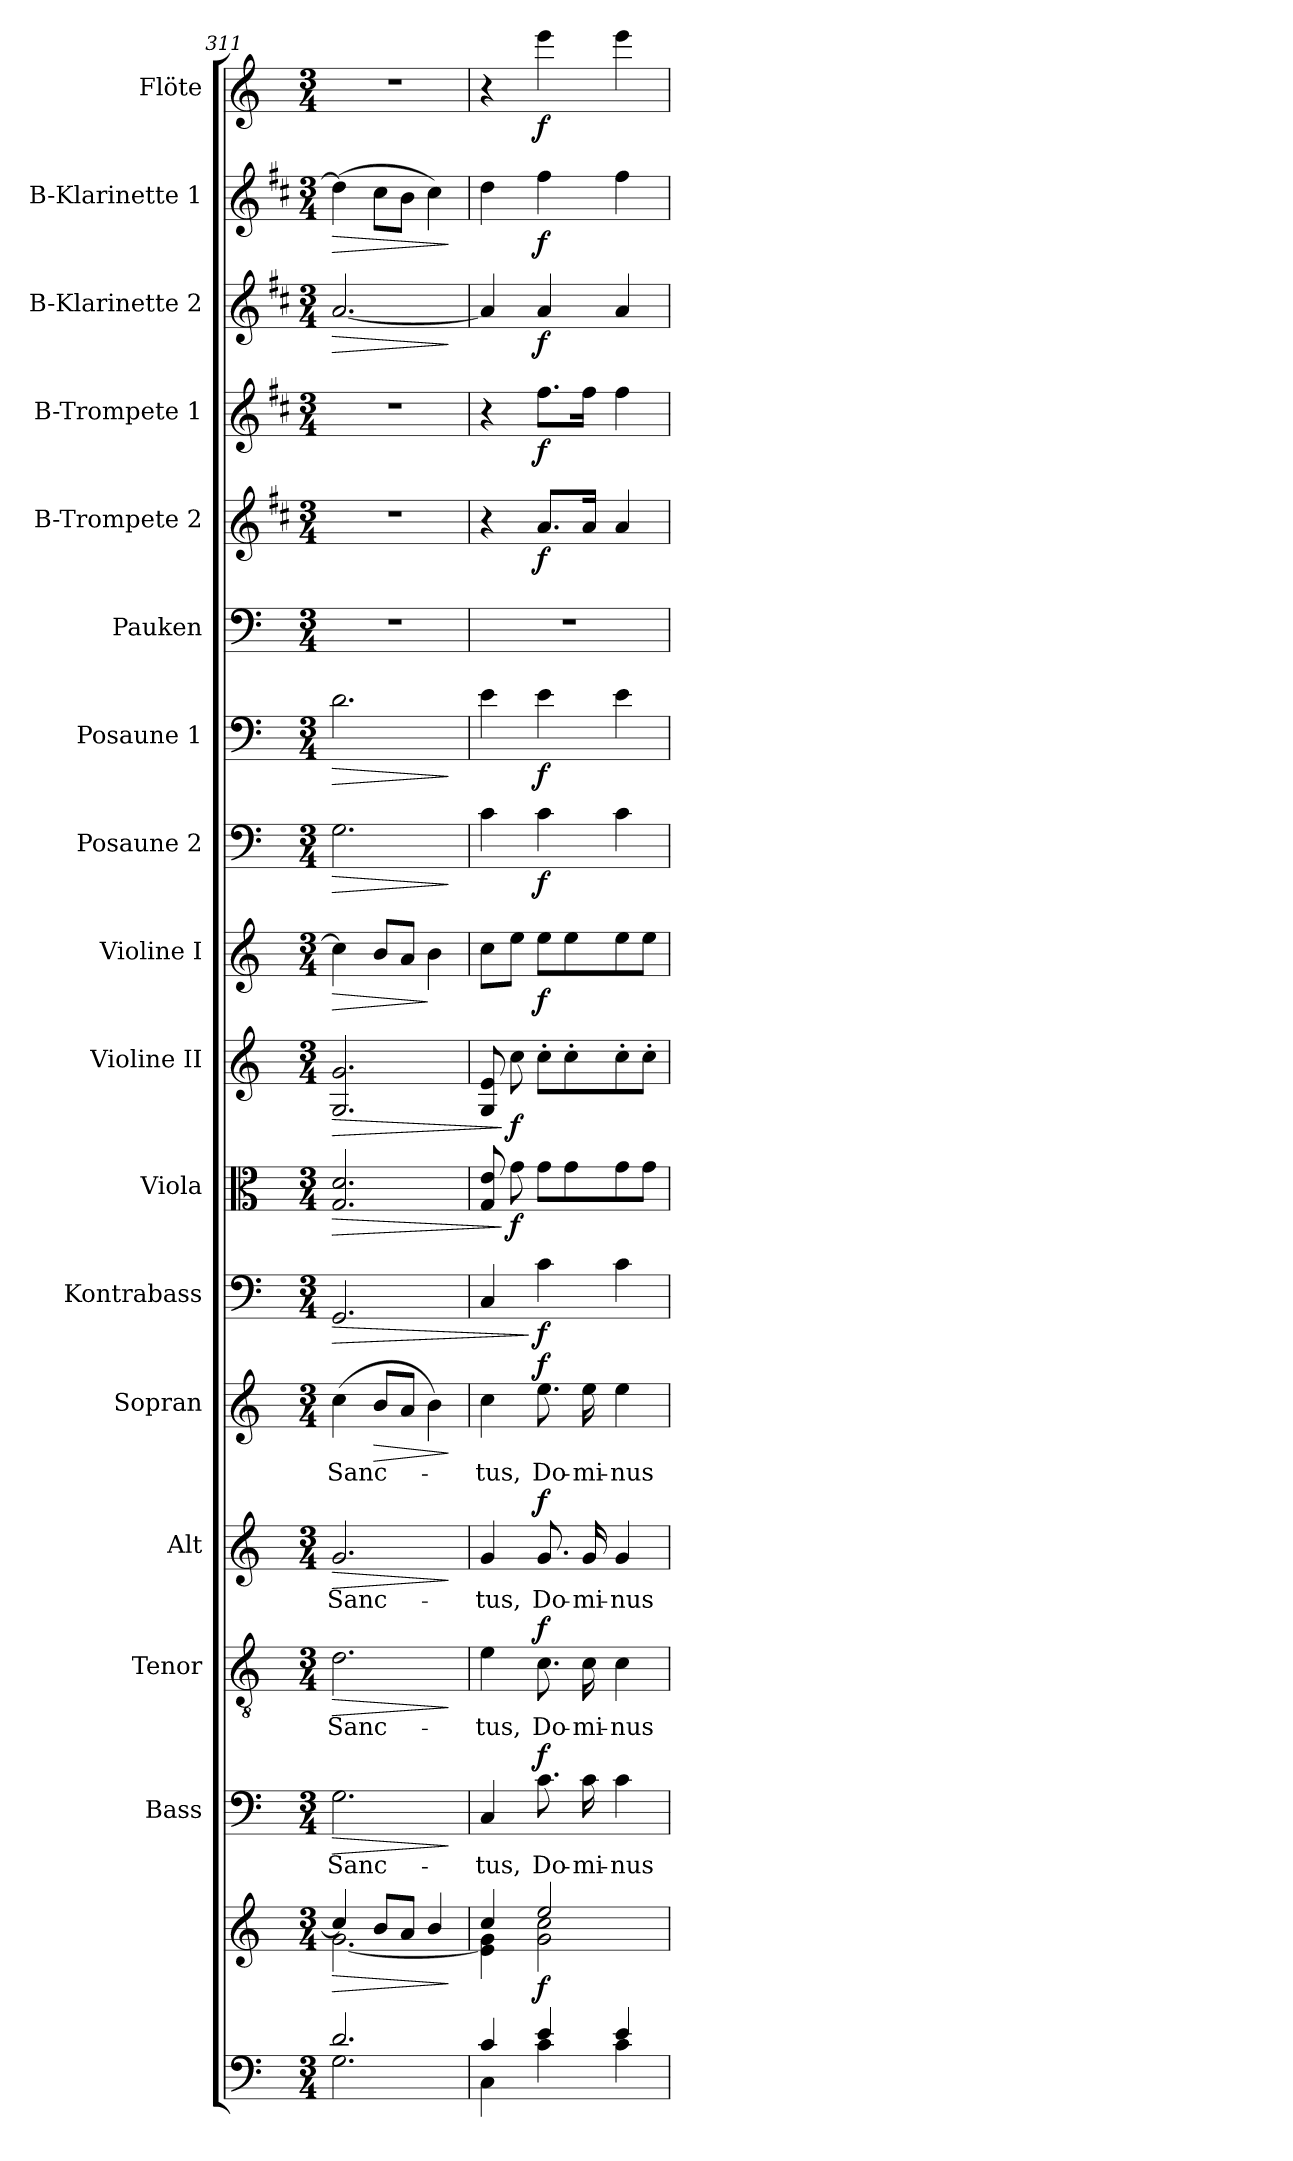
**kern	**kern	**dynam	**kern	**text	**dynam	**kern	**text	**dynam	**kern	**text	**dynam	**kern	**text	**dynam	**kern	**dynam	**kern	**dynam	**kern	**dynam	**kern	**dynam	**kern	**dynam	**kern	**dynam	**kern	**kern	**dynam	**kern	**dynam	**kern	**dynam	**kern	**dynam	**kern	**dynam
*part17	*part17	*part17	*part16	*part16	*part16	*part15	*part15	*part15	*part14	*part14	*part14	*part13	*part13	*part13	*part12	*part12	*part11	*part11	*part10	*part10	*part9	*part9	*part8	*part8	*part7	*part7	*part6	*part5	*part5	*part4	*part4	*part3	*part3	*part2	*part2	*part1	*part1
*staff18	*staff17	*staff17/18	*staff16	*staff16	*staff16	*staff15	*staff15	*staff15	*staff14	*staff14	*staff14	*staff13	*staff13	*staff13	*staff12	*staff12	*staff11	*staff11	*staff10	*staff10	*staff9	*staff9	*staff8	*staff8	*staff7	*staff7	*staff6	*staff5	*staff5	*staff4	*staff4	*staff3	*staff3	*staff2	*staff2	*staff1	*staff1
*	*	*	*I"Bass	*	*	*I"Tenor	*	*	*I"Alt	*	*	*I"Sopran	*	*	*I"Kontrabass	*	*I"Viola	*	*I"Violine II	*	*I"Violine I	*	*I"Posaune 2	*	*I"Posaune 1	*	*I"Pauken	*I"B-Trompete 2	*	*I"B-Trompete 1	*	*I"B-Klarinette 2	*	*I"B-Klarinette 1	*	*I"Flöte	*
*	*	*	*I'B.	*	*	*I'T.	*	*	*I'A.	*	*	*I'S.	*	*	*I'Kb.	*	*I'Vla.	*	*I'Vl. II	*	*I'Vl. I	*	*I'Pos. 2	*	*I'Pos. 1	*	*I'Pk.	*I'B Trp. 2	*	*I'B Trp. 1	*	*I'B Kl. 2	*	*I'B Kl. 1	*	*I'Fl.	*
*clefF4	*clefG2	*	*clefF4	*	*	*clefGv2	*	*	*clefG2	*	*	*clefG2	*	*	*clefF4	*	*clefC3	*	*clefG2	*	*clefG2	*	*clefF4	*	*clefF4	*	*clefF4	*clefG2	*	*clefG2	*	*clefG2	*	*clefG2	*	*clefG2	*
*	*	*	*	*	*	*	*	*	*	*	*	*	*	*	*ITrd7c12	*	*	*	*	*	*	*	*	*	*	*	*	*ITrd1c2	*	*ITrd1c2	*	*ITrd1c2	*	*ITrd1c2	*	*	*
*k[]	*k[]	*	*k[]	*	*	*k[]	*	*	*k[]	*	*	*k[]	*	*	*k[]	*	*k[]	*	*k[]	*	*k[]	*	*k[]	*	*k[]	*	*k[]	*k[]	*	*k[]	*	*k[]	*	*k[]	*	*k[]	*
*C:	*C:	*	*C:	*	*	*C:	*	*	*C:	*	*	*C:	*	*	*C:	*	*C:	*	*C:	*	*C:	*	*C:	*	*C:	*	*C:	*C:	*	*C:	*	*C:	*	*C:	*	*C:	*
*M3/4	*M3/4	*	*M3/4	*	*	*M3/4	*	*	*M3/4	*	*	*M3/4	*	*	*M3/4	*	*M3/4	*	*M3/4	*	*M3/4	*	*M3/4	*	*M3/4	*	*M3/4	*M3/4	*	*M3/4	*	*M3/4	*	*M3/4	*	*M3/4	*
=311	=311	=311	=311	=311	=311	=311	=311	=311	=311	=311	=311	=311	=311	=311	=311	=311	=311	=311	=311	=311	=311	=311	=311	=311	=311	=311	=311	=311	=311	=311	=311	=311	=311	=311	=311	=311	=311
*^	*	*	*	*	*	*	*	*	*	*	*	*	*	*	*	*	*	*	*	*	*	*	*	*	*	*	*	*	*	*	*	*	*	*	*	*	*
!	!	!	!LO:HP:b	!	!LO:LY:b	!LO:HP:b	!	!LO:LY:b	!LO:HP:b	!	!LO:LY:b	!LO:HP:b	!	!LO:LY:b	!	!	!LO:HP:b	!	!LO:HP:b	!	!LO:HP:b	!	!LO:HP:b	!	!LO:HP:b	!	!LO:HP:b	!	!	!	!	!	!	!LO:HP:b	!	!LO:HP:b	!	!
*	*	*^	*	*	*	*	*	*	*	*	*	*	*	*	*	*	*	*	*	*	*	*	*	*	*	*	*	*	*	*	*	*	*	*	*	*	*	*
2.d/	2.G\	4cc/]	[<2.g\	>	2.G\	Sanc-	>	2.d\	Sanc-	>	2.g/	Sanc-	>	(>4cc\	Sanc-	.	2.GGG/	>	2.G/ 2.d/	>	2.G/ 2.g/	>	4cc\]	>	2.G\	>	2.d\	>	2.r	2.r	.	2.r	.	[2.g/	>	(>4cc\]	>	2.r	.
!	!	!	!	!	!	!	!	!	!	!	!	!	!	!	!	!LO:HP:b	!	!	!	!	!	!	!	!	!	!	!	!	!	!	!	!	!	!	!	!	!	!	!
.	.	8b/L	.	.	.	.	.	.	.	.	.	.	.	8b/L	.	>	.	.	.	.	.	.	8b/L	.	.	.	.	.	.	.	.	.	.	.	.	8b\L	.	.	.
.	.	8a/J	.	.	.	.	.	.	.	.	.	.	.	8a/J	.	.	.	.	.	.	.	.	8a/J	.	.	.	.	.	.	.	.	.	.	.	.	8a\J	.	.	.
.	.	4b/	.	.	.	.	.	.	.	.	.	.	.	4b\)	.	.	.	.	.	.	.	.	4b\	]	.	.	.	.	.	.	.	.	.	.	.	4b\)	.	.	.
*v	*v	*	*	*	*	*	*	*	*	*	*	*	*	*	*	*	*	*	*	*	*	*	*	*	*	*	*	*	*	*	*	*	*	*	*	*	*	*	*
*	*v	*v	*	*	*	*	*	*	*	*	*	*	*	*	*	*	*	*	*	*	*	*	*	*	*	*	*	*	*	*	*	*	*	*	*	*	*	*
.	.	]	.	.	]	.	.	]	.	.	]	.	.	]	.	.	.	.	.	.	.	.	.	]	.	]	.	.	.	.	.	.	]	.	]	.	.
=312	=312	=312	=312	=312	=312	=312	=312	=312	=312	=312	=312	=312	=312	=312	=312	=312	=312	=312	=312	=312	=312	=312	=312	=312	=312	=312	=312	=312	=312	=312	=312	=312	=312	=312	=312	=312	=312
*^	*^	*	*	*	*	*	*	*	*	*	*	*	*	*	*	*	*	*	*	*	*	*	*	*	*	*	*	*	*	*	*	*	*	*	*	*	*
!	!	!	!	!	!	!LO:LY:b	!	!	!LO:LY:b	!	!	!LO:LY:b	!	!	!LO:LY:b	!	!	!	!	!	!	!	!	!	!	!	!	!	!	!	!	!	!	!	!	!	!	!	!
4c/	4C\	4cc/	4e\ 4g\]	.	4C/	-tus,	.	4e\	-tus,	.	4g/	-tus,	.	4cc\	-tus,	.	4CC/	.	8G/ 8e/	.	8G/ 8e/	.	8cc\L	.	4c\	.	4e\	.	2.r	4r	.	4r	.	4g/]	.	4cc\	.	4r	.
!	!	!	!	!	!	!	!	!	!	!	!	!	!	!	!	!	!	!	!	!LO:DY:n=1:b	!	!LO:DY:n=1:b	!	!	!	!	!	!	!	!	!	!	!	!	!	!	!	!	!
.	.	.	.	.	.	.	.	.	.	.	.	.	.	.	.	.	.	.	8g\	] f	8cc\	] f	8ee\J	.	.	.	.	.	.	.	.	.	.	.	.	.	.	.	.
!	!	!	!	!LO:DY:b	!	!LO:LY:b	!LO:DY:a	!	!LO:LY:b	!LO:DY:a	!	!LO:LY:b	!LO:DY:a	!	!LO:LY:b	!LO:DY:a	!	!LO:DY:n=1:b	!	!	!	!	!	!LO:DY:b	!	!LO:DY:b	!	!LO:DY:b	!	!	!LO:DY:b	!	!LO:DY:b	!	!LO:DY:b	!	!LO:DY:b	!	!LO:DY:b
4e/	4c\	2ee/	2g\ 2cc\	f	8.c\	Do-	f	8.c\	Do-	f	8.g/	Do-	f	8.ee\	Do-	f	4C\	] f	8g\L	.	8cc'>\L	.	8ee\L	f	4c\	f	4e\	f	.	8.g/L	f	8.ee\L	f	4g/	f	4ee\	f	4eee\	f
.	.	.	.	.	.	.	.	.	.	.	.	.	.	.	.	.	.	.	8g\	.	8cc'>\	.	8ee\	.	.	.	.	.	.	.	.	.	.	.	.	.	.	.	.
!	!	!	!	!	!	!LO:LY:b	!	!	!LO:LY:b	!	!	!LO:LY:b	!	!	!LO:LY:b	!	!	!	!	!	!	!	!	!	!	!	!	!	!	!	!	!	!	!	!	!	!	!	!
.	.	.	.	.	16c\	-mi-	.	16c\	-mi-	.	16g/	-mi-	.	16ee\	-mi-	.	.	.	.	.	.	.	.	.	.	.	.	.	.	16g/Jk	.	16ee\Jk	.	.	.	.	.	.	.
!	!	!	!	!	!	!LO:LY:b	!	!	!LO:LY:b	!	!	!LO:LY:b	!	!	!LO:LY:b	!	!	!	!	!	!	!	!	!	!	!	!	!	!	!	!	!	!	!	!	!	!	!	!
4e/	4c\	.	.	.	4c\	-nus	.	4c\	-nus	.	4g/	-nus	.	4ee\	-nus	.	4C\	.	8g\	.	8cc'>\	.	8ee\	.	4c\	.	4e\	.	.	4g/	.	4ee\	.	4g/	.	4ee\	.	4eee\	.
.	.	.	.	.	.	.	.	.	.	.	.	.	.	.	.	.	.	.	8g\J	.	8cc'>\J	.	8ee\J	.	.	.	.	.	.	.	.	.	.	.	.	.	.	.	.
*v	*v	*	*	*	*	*	*	*	*	*	*	*	*	*	*	*	*	*	*	*	*	*	*	*	*	*	*	*	*	*	*	*	*	*	*	*	*	*	*
*	*v	*v	*	*	*	*	*	*	*	*	*	*	*	*	*	*	*	*	*	*	*	*	*	*	*	*	*	*	*	*	*	*	*	*	*	*	*	*
=	=	=	=	=	=	=	=	=	=	=	=	=	=	=	=	=	=	=	=	=	=	=	=	=	=	=	=	=	=	=	=	=	=	=	=	=	=
*-	*-	*-	*-	*-	*-	*-	*-	*-	*-	*-	*-	*-	*-	*-	*-	*-	*-	*-	*-	*-	*-	*-	*-	*-	*-	*-	*-	*-	*-	*-	*-	*-	*-	*-	*-	*-	*-
